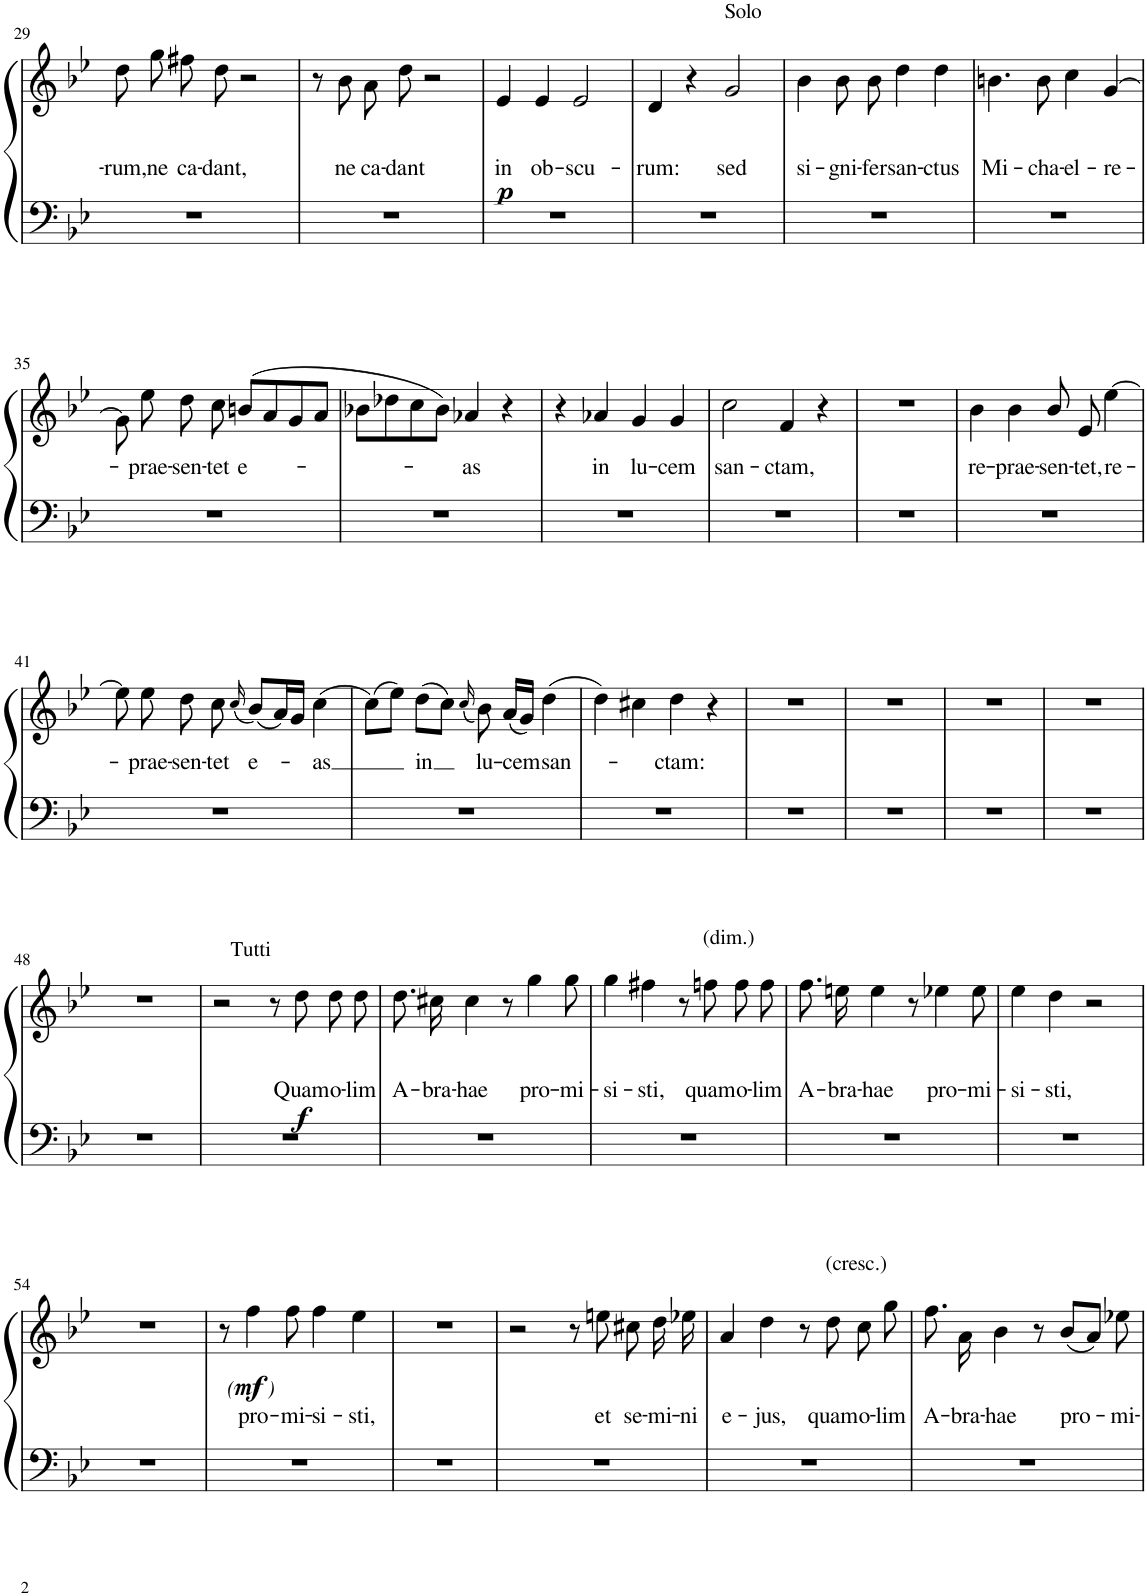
**kern	**kern	**text	**dynam
*part1	*part1	*part1	*part1
*staff2	*staff1	*staff1	*staff1/2
*I"Piano	*	*	*
*I'Pno.	*	*	*
!!LO:PB:g=z
*clefF4	*clefG2	*	*
*k[b-e-]	*k[b-e-]	*	*
*M4/4	*M4/4	*	*
*met(c)	*met(c)	*	*
=29	=29	=29	=29
!	!	!LO:LY:b	!
1r	8dd\	-rum,	.
!	!	!LO:LY:b	!
.	8gg\	ne	.
!	!	!LO:LY:b	!
.	8ff#X\	ca-	.
!	!	!LO:LY:b	!
.	8dd\	-dant,	.
.	2r	.	.
=30	=30	=30	=30
1r	8r	.	.
!	!	!LO:LY:b	!
.	8b-\	ne	.
!	!	!LO:LY:b	!
.	8a\	ca-	.
!	!	!LO:LY:b	!
.	8dd\	-dant	.
.	2r	.	.
=31	=31	=31	=31
!	!	!LO:LY:b	!LO:DY:b
1r	4e-/	in	p
!	!	!LO:LY:b	!
.	4e-/	ob-	.
!	!	!LO:LY:b	!
.	2e-/	-scu-	.
=32	=32	=32	=32
!	!	!LO:LY:b	!
1r	4d/	-rum:	.
.	4r	.	.
!	!LO:TX:a:t=Solo	!	!
!	!	!LO:LY:b	!
.	2g/	sed	.
=33	=33	=33	=33
!	!	!LO:LY:b	!
1r	4b-\	si-	.
!	!	!LO:LY:b	!
.	8b-\	-gni-	.
!	!	!LO:LY:b	!
.	8b-\	-fer	.
!	!	!LO:LY:b	!
.	4dd\	san-	.
!	!	!LO:LY:b	!
.	4dd\	-ctus	.
=34	=34	=34	=34
!	!	!LO:LY:b	!
1r	4.bn\	Mi-	.
!	!	!LO:LY:b	!
.	8b\	-cha-	.
!	!	!LO:LY:b	!
.	4cc\	-el-	.
!	!	!LO:LY:b	!
.	[4g/	-re-	.
!!LO:LB:g=z
=35	=35	=35	=35
1r	8g\]	.	.
!	!	!LO:LY:b	!
.	8ee-\	-prae-	.
!	!	!LO:LY:b	!
.	8dd\	-sen-	.
!	!	!LO:LY:b	!
.	8cc\	-tet	.
!	!	!LO:LY:b	!
.	(8bn/L	e-	.
.	8a/	.	.
.	8g/	.	.
.	8a/J	.	.
=36	=36	=36	=36
1r	8b-X\L	.	.
.	8dd-X\	.	.
.	8cc\	.	.
.	8b-\J)	.	.
!	!	!LO:LY:b	!
.	4a-X/	-as	.
.	4r	.	.
=37	=37	=37	=37
1r	4r	.	.
!	!	!LO:LY:b	!
.	4a-X/	in	.
!	!	!LO:LY:b	!
.	4g/	lu-	.
!	!	!LO:LY:b	!
.	4g/	-cem	.
=38	=38	=38	=38
!	!	!LO:LY:b	!
1r	2cc\	san-	.
!	!	!LO:LY:b	!
.	4f/	-ctam,	.
.	4r	.	.
=39	=39	=39	=39
1r	1r	.	.
=40	=40	=40	=40
!	!	!LO:LY:b	!
1r	4b-\	re-	.
!	!	!LO:LY:b	!
.	4b-\	-prae-	.
!	!	!LO:LY:b	!
.	8b-/	-sen-	.
!	!	!LO:LY:b	!
.	8e-/	-tet,	.
!	!	!LO:LY:b	!
.	[4ee-\	re-	.
!!LO:LB:g=z
=41	=41	=41	=41
1r	8ee-\]	.	.
!	!	!LO:LY:b	!
.	8ee-\	-prae-	.
!	!	!LO:LY:b	!
.	8dd\	-sen-	.
!	!	!LO:LY:b	!
.	8cc\	-tet	.
.	(16qcc/	.	.
!	!	!LO:LY:b	!
.	(8b-/L)	e-	.
.	16a/L)	.	.
.	16g/JJ	.	.
!	!	!LO:LY:b	!
.	(4cc\	-as	.
=42	=42	=42	=42
1r	(8cc\L)	.	.
.	8ee-\J)	.	.
!	!	!LO:LY:b	!
.	(8dd\L	in	.
.	8cc\J)	.	.
.	(16qcc/	.	.
!	!	!LO:LY:b	!
.	8b-\)	lu-	.
!	!	!LO:LY:b	!
.	(16a/LL	-cem	.
.	16g/JJ)	.	.
!	!	!LO:LY:b	!
.	(4dd\	san-	.
=43	=43	=43	=43
1r	4dd\)	.	.
.	4cc#X\	.	.
!	!	!LO:LY:b	!
.	4dd\	-ctam:	.
.	4r	.	.
=44	=44	=44	=44
1r	1r	.	.
=45	=45	=45	=45
1r	1r	.	.
=46	=46	=46	=46
1r	1r	.	.
=47	=47	=47	=47
1r	1r	.	.
!!LO:LB:g=z
=48	=48	=48	=48
1r	1r	.	.
=49	=49	=49	=49
1r	2r	.	.
.	8r	.	.
!	!LO:TX:a:t=Tutti	!	!
!	!	!LO:LY:b	!LO:DY:b
.	8dd\	Quam	f
!	!	!LO:LY:b	!
.	8dd\	o-	.
!	!	!LO:LY:b	!
.	8dd\	-lim	.
=50	=50	=50	=50
!	!	!LO:LY:b	!
1r	8.dd\	A-	.
!	!	!LO:LY:b	!
.	16cc#X\	-bra-	.
!	!	!LO:LY:b	!
.	4cc#\	-hae	.
.	8r	.	.
!	!	!LO:LY:b	!
.	4gg\	pro-	.
!	!	!LO:LY:b	!
.	8gg\	-mi-	.
=51	=51	=51	=51
!	!	!LO:LY:b	!
1r	4gg\	-si-	.
!	!	!LO:LY:b	!
.	4ff#X\	-sti,	.
.	8r	.	.
!	!LO:TX:a:t=(dim.)	!	!
!	!	!LO:LY:b	!
.	8ffn\	quam	.
!	!	!LO:LY:b	!
.	8ff\	o-	.
!	!	!LO:LY:b	!
.	8ff\	-lim	.
=52	=52	=52	=52
!	!	!LO:LY:b	!
1r	8.ff\	A-	.
!	!	!LO:LY:b	!
.	16een\	-bra-	.
!	!	!LO:LY:b	!
.	4ee\	-hae	.
.	8r	.	.
!	!	!LO:LY:b	!
.	4ee-X\	pro-	.
!	!	!LO:LY:b	!
.	8ee-\	-mi-	.
=53	=53	=53	=53
!	!	!LO:LY:b	!
1r	4ee-\	-si-	.
!	!	!LO:LY:b	!
.	4dd\	-sti,	.
.	2r	.	.
!!LO:LB:g=z
=54	=54	=54	=54
1r	1r	.	.
=55	=55	=55	=55
1r	8r	.	.
!	!	!LO:LY:b	!LO:DY:b
!	!	!	!LO:DY:n=1:b
!	!	!	!LO:DY:n=2:b
.	4ff\	pro-	other-dynamics mf other-dynamics
!	!	!LO:LY:b	!
.	8ff\	-mi-	.
!	!	!LO:LY:b	!
.	4ff\	-si-	.
!	!	!LO:LY:b	!
.	4ee-\	-sti,	.
=56	=56	=56	=56
1r	1r	.	.
=57	=57	=57	=57
1r	2r	.	.
.	8r	.	.
!	!	!LO:LY:b	!
.	8een\	et	.
!	!	!LO:LY:b	!
.	8cc#X\	se-	.
!	!	!LO:LY:b	!
.	16dd\	-mi-	.
!	!	!LO:LY:b	!
.	16ee-X\	-ni	.
=58	=58	=58	=58
!	!	!LO:LY:b	!
1r	4a/	e-	.
!	!	!LO:LY:b	!
.	4dd\	-jus,	.
.	8r	.	.
!	!LO:TX:a:t=(cresc.)	!	!
!	!	!LO:LY:b	!
.	8dd\	quam	.
!	!	!LO:LY:b	!
.	8cc\	o-	.
!	!	!LO:LY:b	!
.	8gg\	-lim	.
=59	=59	=59	=59
!	!	!LO:LY:b	!
1r	8.ff\	A-	.
!	!	!LO:LY:b	!
.	16a\	-bra-	.
!	!	!LO:LY:b	!
.	4b-\	-hae	.
.	8r	.	.
!	!	!LO:LY:b	!
.	(8b-/L	pro-	.
.	8a/J)	.	.
!	!	!LO:LY:b	!
.	8ee-X\	-mi-	.
=	=	=	=
*-	*-	*-	*-
